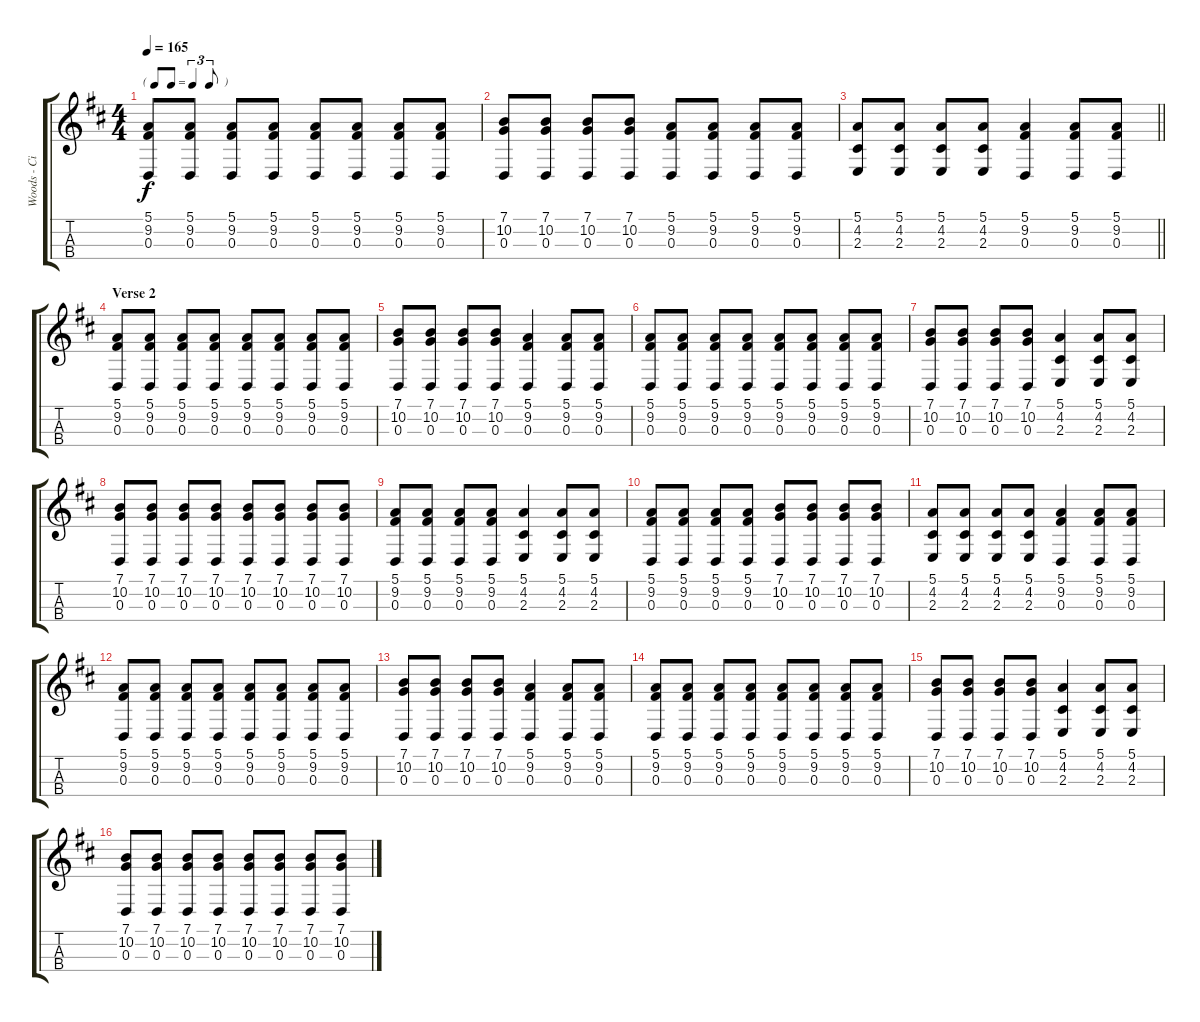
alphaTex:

\track ("Woods - Cittern" "Woods - Ci") {instrument koto}
\staff {score tabs}
\tuning (E4 A3 D3 G2) {hide}
\ts (4 4)
\tf triplet8th
\tempo 165
\clef g2
\ks d
(5.1 9.2 0.3).8{dy f} (5.1 9.2 0.3).8 (5.1 9.2 0.3).8 (5.1 9.2 0.3).8 (5.1 9.2 0.3).8 (5.1 9.2 0.3).8 (5.1 9.2 0.3).8 (5.1 9.2 0.3).8 |
(7.1 10.2 0.3).8 (7.1 10.2 0.3).8 (7.1 10.2 0.3).8 (7.1 10.2 0.3).8 (5.1 9.2 0.3).8 (5.1 9.2 0.3).8 (5.1 9.2 0.3).8 (5.1 9.2 0.3).8 |
\barLineRight lightlight
(5.1 4.2 2.3).8 (5.1 4.2 2.3).8 (5.1 4.2 2.3).8 (5.1 4.2 2.3).8 (5.1 9.2 0.3).4 (5.1 9.2 0.3).8 (5.1 9.2 0.3).8 |
\section ("" "Verse 2")
(5.1 9.2 0.3).8 (5.1 9.2 0.3).8 (5.1 9.2 0.3).8 (5.1 9.2 0.3).8 (5.1 9.2 0.3).8 (5.1 9.2 0.3).8 (5.1 9.2 0.3).8 (5.1 9.2 0.3).8 |
(7.1 10.2 0.3).8 (7.1 10.2 0.3).8 (7.1 10.2 0.3).8 (7.1 10.2 0.3).8 (5.1 9.2 0.3).4 (5.1 9.2 0.3).8 (5.1 9.2 0.3).8 |
(5.1 9.2 0.3).8 (5.1 9.2 0.3).8 (5.1 9.2 0.3).8 (5.1 9.2 0.3).8 (5.1 9.2 0.3).8 (5.1 9.2 0.3).8 (5.1 9.2 0.3).8 (5.1 9.2 0.3).8 |
(7.1 10.2 0.3).8 (7.1 10.2 0.3).8 (7.1 10.2 0.3).8 (7.1 10.2 0.3).8 (5.1 4.2 2.3).4 (5.1 4.2 2.3).8 (5.1 4.2 2.3).8 |
(7.1 10.2 0.3).8 (7.1 10.2 0.3).8 (7.1 10.2 0.3).8 (7.1 10.2 0.3).8 (7.1 10.2 0.3).8 (7.1 10.2 0.3).8 (7.1 10.2 0.3).8 (7.1 10.2 0.3).8 |
(5.1 9.2 0.3).8 (5.1 9.2 0.3).8 (5.1 9.2 0.3).8 (5.1 9.2 0.3).8 (5.1 4.2 2.3).4 (5.1 4.2 2.3).8 (5.1 4.2 2.3).8 |
(5.1 9.2 0.3).8 (5.1 9.2 0.3).8 (5.1 9.2 0.3).8 (5.1 9.2 0.3).8 (7.1 10.2 0.3).8 (7.1 10.2 0.3).8 (7.1 10.2 0.3).8 (7.1 10.2 0.3).8 |
(5.1 4.2 2.3).8 (5.1 4.2 2.3).8 (5.1 4.2 2.3).8 (5.1 4.2 2.3).8 (5.1 9.2 0.3).4 (5.1 9.2 0.3).8 (5.1 9.2 0.3).8 |
(5.1 9.2 0.3).8 (5.1 9.2 0.3).8 (5.1 9.2 0.3).8 (5.1 9.2 0.3).8 (5.1 9.2 0.3).8 (5.1 9.2 0.3).8 (5.1 9.2 0.3).8 (5.1 9.2 0.3).8 |
(7.1 10.2 0.3).8 (7.1 10.2 0.3).8 (7.1 10.2 0.3).8 (7.1 10.2 0.3).8 (5.1 9.2 0.3).4 (5.1 9.2 0.3).8 (5.1 9.2 0.3).8 |
(5.1 9.2 0.3).8 (5.1 9.2 0.3).8 (5.1 9.2 0.3).8 (5.1 9.2 0.3).8 (5.1 9.2 0.3).8 (5.1 9.2 0.3).8 (5.1 9.2 0.3).8 (5.1 9.2 0.3).8 |
(7.1 10.2 0.3).8 (7.1 10.2 0.3).8 (7.1 10.2 0.3).8 (7.1 10.2 0.3).8 (5.1 4.2 2.3).4 (5.1 4.2 2.3).8 (5.1 4.2 2.3).8 |
(7.1 10.2 0.3).8 (7.1 10.2 0.3).8 (7.1 10.2 0.3).8 (7.1 10.2 0.3).8 (7.1 10.2 0.3).8 (7.1 10.2 0.3).8 (7.1 10.2 0.3).8 (7.1 10.2 0.3).8
